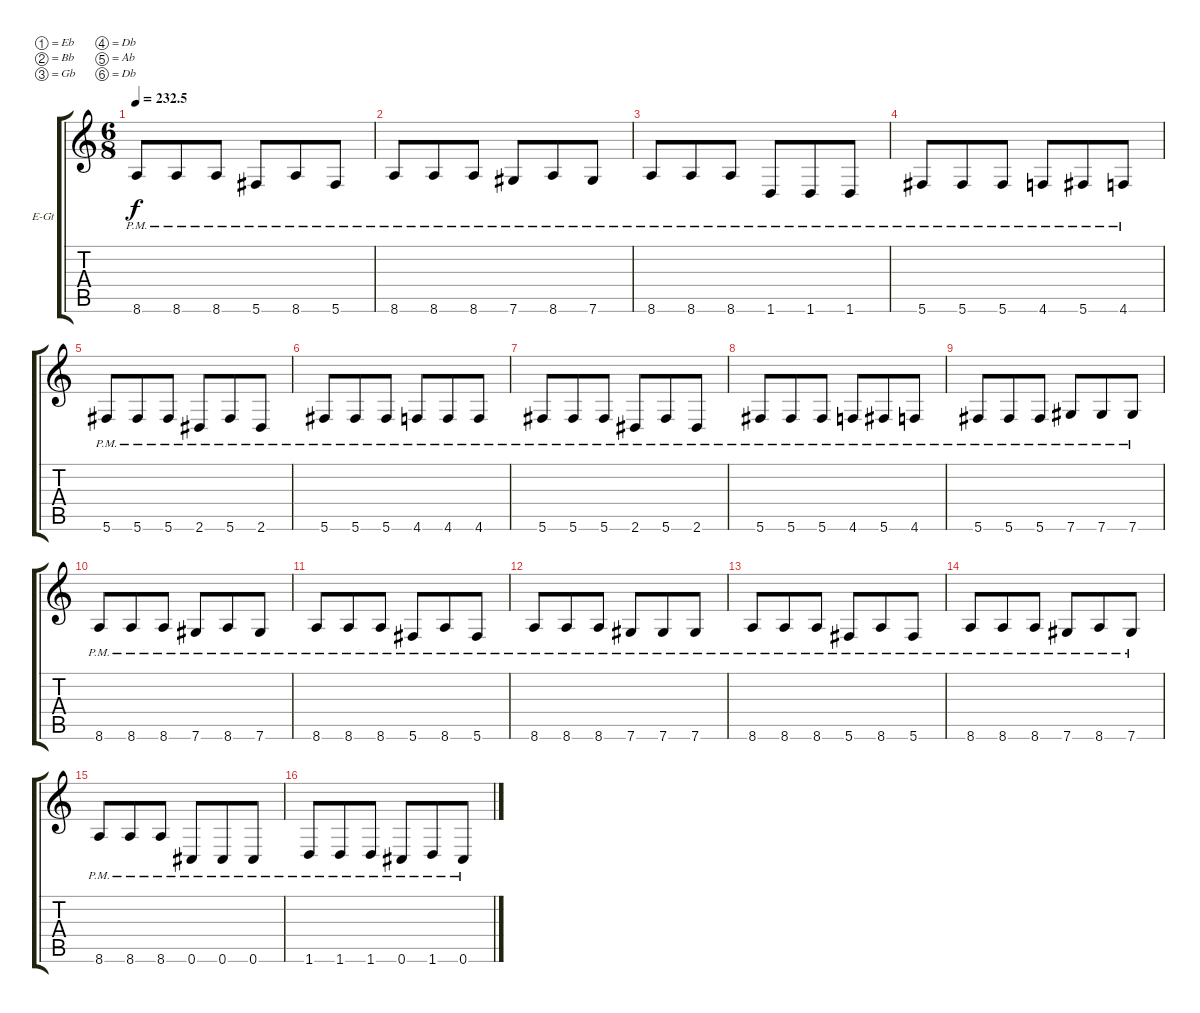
\defaultSystemsLayout 4
\bracketExtendMode groupsimilarinstruments
\firstSystemTrackNameOrientation horizontal
\otherSystemsTrackNameOrientation horizontal
\track ("Martin Carbonneau" "E-Gt") {instrument distortionguitar}
\staff {score tabs}
\tuning (Eb4 Bb3 Gb3 Db3 Ab2 Db2)
\ts (6 8)
\tempo
232.5
\accidentals auto
\clef g2
\ottava regular
\simile none
\ks c
8.6{pm}.8{dy f} 8.6{pm}.8 8.6{pm}.8 5.6{pm}.8 8.6{pm}.8 5.6{pm}.8 |
8.6{pm}.8 8.6{pm}.8 8.6{pm}.8 7.6{pm}.8 8.6{pm}.8 7.6{pm}.8 |
8.6{pm}.8 8.6{pm}.8 8.6{pm}.8 1.6{pm}.8 1.6{pm}.8 1.6{pm}.8 |
5.6{pm}.8 5.6{pm}.8 5.6{pm}.8 4.6{pm}.8 5.6{pm}.8 4.6{pm}.8 |
5.6{pm}.8 5.6{pm}.8 5.6{pm}.8 2.6{pm}.8 5.6{pm}.8 2.6{pm}.8 |
5.6{pm}.8 5.6{pm}.8 5.6{pm}.8 4.6{pm}.8 4.6{pm}.8 4.6{pm}.8 |
5.6{pm}.8 5.6{pm}.8 5.6{pm}.8 2.6{pm}.8 5.6{pm}.8 2.6{pm}.8 |
5.6{pm}.8 5.6{pm}.8 5.6{pm}.8 4.6{pm}.8 5.6{pm}.8 4.6{pm}.8 |
5.6{pm}.8 5.6{pm}.8 5.6{pm}.8 7.6{pm}.8 7.6{pm}.8 7.6{pm}.8 |
8.6{pm}.8 8.6{pm}.8 8.6{pm}.8 7.6{pm}.8 8.6{pm}.8 7.6{pm}.8 |
8.6{pm}.8 8.6{pm}.8 8.6{pm}.8 5.6{pm}.8 8.6{pm}.8 5.6{pm}.8 |
8.6{pm}.8 8.6{pm}.8 8.6{pm}.8 7.6{pm}.8 7.6{pm}.8 7.6{pm}.8 |
8.6{pm}.8 8.6{pm}.8 8.6{pm}.8 5.6{pm}.8 8.6{pm}.8 5.6{pm}.8 |
8.6{pm}.8 8.6{pm}.8 8.6{pm}.8 7.6{pm}.8 8.6{pm}.8 7.6{pm}.8 |
8.6{pm}.8 8.6{pm}.8 8.6{pm}.8 0.6{pm}.8 0.6{pm}.8 0.6{pm}.8 |
1.6{pm}.8 1.6{pm}.8 1.6{pm}.8 0.6{pm}.8 1.6{pm}.8 0.6{pm}.8
